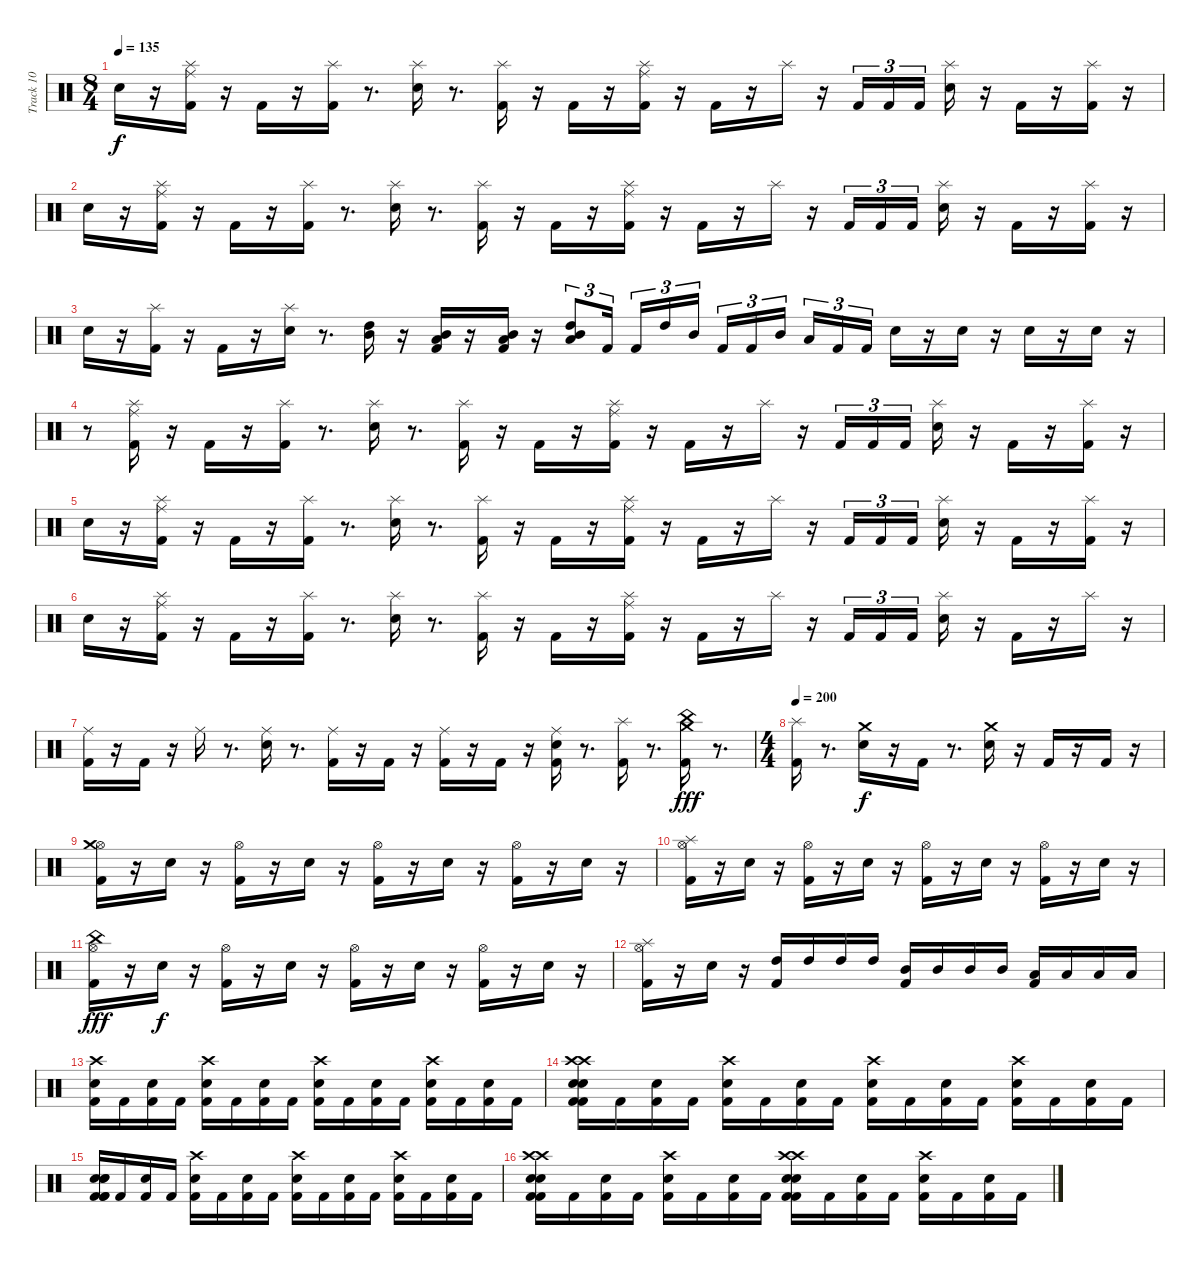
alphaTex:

\track ("Track 10" "Track 10") {instrument percussion}
\staff {score}
\articulation defaults
\ts (8 4)
\tempo 135
\clef neutral
\ks c "Snare (hit) 2".16{dy f}
r.16 ("Kick (hit) 2" "Splash (hit)" "Ride (middle)").16 r.16 "Kick (hit) 2".16 r.16 ("Kick (hit) 2" "Splash (hit)").16 r.8{d} ("Snare (hit) 2" "Splash (hit)").16 r.8{d} ("Kick (hit) 2" "Splash (hit)").16 r.16 "Kick (hit) 2".16 r.16 ("Kick (hit) 2" "Splash (hit)" "Ride (middle)").16 r.16 "Kick (hit) 2".16 r.16 "Splash (hit)".16 r.16 "Kick (hit) 2".16{tu (3 2)} "Kick (hit) 2".16{tu (3 2)} "Kick (hit) 2".16{tu (3 2) beam splitsecondary} ("Snare (hit) 2" "Splash (hit)").16 r.16 "Kick (hit) 2".16 r.16 ("Kick (hit) 2" "Splash (hit)").16 r.16 |
"Snare (hit) 2".16 r.16 ("Kick (hit) 2" "Splash (hit)" "Ride (middle)").16 r.16 "Kick (hit) 2".16 r.16 ("Kick (hit) 2" "Splash (hit)").16 r.8{d} ("Snare (hit) 2" "Splash (hit)").16 r.8{d} ("Kick (hit) 2" "Splash (hit)").16 r.16 "Kick (hit) 2".16 r.16 ("Kick (hit) 2" "Splash (hit)" "Ride (middle)").16 r.16 "Kick (hit) 2".16 r.16 "Splash (hit)".16 r.16 "Kick (hit) 2".16{tu (3 2)} "Kick (hit) 2".16{tu (3 2)} "Kick (hit) 2".16{tu (3 2) beam splitsecondary} ("Snare (hit) 2" "Splash (hit)").16 r.16 "Kick (hit) 2".16 r.16 ("Kick (hit) 2" "Splash (hit)").16 r.16 |
"Snare (hit) 2".16 r.16 ("Kick (hit) 2" "Splash (hit)").16 r.16 "Kick (hit) 2".16 r.16 ("Snare (hit) 2" "Splash (hit)").16 r.8{d} ("High Tom (hit)" "Mid Tom (hit)").16 r.16 ("Kick (hit) 2" "Low Floor Tom (hit)" "Mid Tom (hit)").16 r.16 ("Kick (hit) 2" "Low Floor Tom (hit)" "Mid Tom (hit)").16 r.16 ("High Tom (hit)" "Low Floor Tom (hit)" "Mid Tom (hit)").8{tu (3 2)} "Kick (hit) 2".16{tu (3 2) beam splitsecondary} "Kick (hit) 2".16{tu (3 2)} "High Tom (hit)".16{tu (3 2)} "Mid Tom (hit)".16{tu (3 2)} "Kick (hit) 2".16{tu (3 2)} "Kick (hit) 2".16{tu (3 2)} "Mid Tom (hit)".16{tu (3 2) beam splitsecondary} "Low Floor Tom (hit)".16{tu (3 2)} "Kick (hit) 2".16{tu (3 2)} "Kick (hit) 2".16{tu (3 2)} "Snare (hit) 2".16 r.16 "Snare (hit) 2".16 r.16 "Snare (hit) 2".16 r.16 "Snare (hit) 2".16 r.16 |
r.8 ("Kick (hit) 2" "Splash (hit)" "Ride (middle)").16 r.16 "Kick (hit) 2".16 r.16 ("Kick (hit) 2" "Splash (hit)").16 r.8{d} ("Snare (hit) 2" "Splash (hit)").16 r.8{d} ("Kick (hit) 2" "Splash (hit)").16 r.16 "Kick (hit) 2".16 r.16 ("Kick (hit) 2" "Splash (hit)" "Ride (middle)").16 r.16 "Kick (hit) 2".16 r.16 "Splash (hit)".16 r.16 "Kick (hit) 2".16{tu (3 2)} "Kick (hit) 2".16{tu (3 2)} "Kick (hit) 2".16{tu (3 2) beam splitsecondary} ("Snare (hit) 2" "Splash (hit)").16 r.16 "Kick (hit) 2".16 r.16 ("Kick (hit) 2" "Splash (hit)").16 r.16 |
"Snare (hit) 2".16 r.16 ("Kick (hit) 2" "Splash (hit)" "Ride (middle)").16 r.16 "Kick (hit) 2".16 r.16 ("Kick (hit) 2" "Splash (hit)").16 r.8{d} ("Snare (hit) 2" "Splash (hit)").16 r.8{d} ("Kick (hit) 2" "Splash (hit)").16 r.16 "Kick (hit) 2".16 r.16 ("Kick (hit) 2" "Splash (hit)" "Ride (middle)").16 r.16 "Kick (hit) 2".16 r.16 "Splash (hit)".16 r.16 "Kick (hit) 2".16{tu (3 2)} "Kick (hit) 2".16{tu (3 2)} "Kick (hit) 2".16{tu (3 2) beam splitsecondary} ("Snare (hit) 2" "Splash (hit)").16 r.16 "Kick (hit) 2".16 r.16 ("Kick (hit) 2" "Splash (hit)").16 r.16 |
"Snare (hit) 2".16 r.16 ("Kick (hit) 2" "Splash (hit)" "Ride (middle)").16 r.16 "Kick (hit) 2".16 r.16 ("Kick (hit) 2" "Splash (hit)").16 r.8{d} ("Snare (hit) 2" "Splash (hit)").16 r.8{d} ("Kick (hit) 2" "Splash (hit)").16 r.16 "Kick (hit) 2".16 r.16 ("Kick (hit) 2" "Splash (hit)" "Ride (middle)").16 r.16 "Kick (hit) 2".16 r.16 "Splash (hit)".16 r.16 "Kick (hit) 2".16{tu (3 2)} "Kick (hit) 2".16{tu (3 2)} "Kick (hit) 2".16{tu (3 2) beam splitsecondary} ("Snare (hit) 2" "Splash (hit)").16 r.16 "Kick (hit) 2".16 r.16 "Splash (hit)".16 r.16 |
("Kick (hit) 2" "Ride (middle)").16 r.16 "Kick (hit) 2".16 r.16 "Ride (middle)".16 r.8{d} ("Snare (hit) 2" "Ride (middle)").16 r.8{d} ("Kick (hit) 2" "Ride (middle)").16 r.16 "Kick (hit) 2".16 r.16 ("Kick (hit) 2" "Ride (middle)").16 r.16 "Kick (hit) 2".16 r.16 ("Kick (hit) 2" "Snare (hit) 2" "Ride (middle)").16 r.8{d} ("Kick (hit) 2" "Splash (hit)").16 r.8{d} ("China (hit)" "Kick (hit) 2" "Crash medium (hit)").16{dy fff} r.8{d} |
\ts (4 4)
\tempo 200
("Kick (hit) 2" "Splash (hit)").16 r.8{d} ("Snare (hit) 2" "Crash medium (hit)").16{dy f} r.16 "Kick (hit) 2".16 r.8{d} ("Snare (hit) 2" "Crash medium (hit)").16 r.16 "Kick (hit) 2".16 r.16 "Kick (hit) 2".16 r.16 |
("Kick (hit) 2" "Hi-Hat (open)" "Crash medium (hit)").16 r.16 "Snare (hit) 2".16 r.16 ("Kick (hit) 2" "Hi-Hat (open)").16 r.16 "Snare (hit) 2".16 r.16 ("Kick (hit) 2" "Hi-Hat (open)").16 r.16 "Snare (hit) 2".16 r.16 ("Kick (hit) 2" "Hi-Hat (open)").16 r.16 "Snare (hit) 2".16 r.16 |
("Kick (hit) 2" "Splash (hit)" "Hi-Hat (open)").16 r.16 "Snare (hit) 2".16 r.16 ("Kick (hit) 2" "Hi-Hat (open)").16 r.16 "Snare (hit) 2".16 r.16 ("Kick (hit) 2" "Hi-Hat (open)").16 r.16 "Snare (hit) 2".16 r.16 ("Kick (hit) 2" "Hi-Hat (open)").16 r.16 "Snare (hit) 2".16 r.16 |
("China (hit)" "Kick (hit) 2" "Hi-Hat (open)").16{dy fff} r.16 "Snare (hit) 2".16{dy f} r.16 ("Kick (hit) 2" "Hi-Hat (open)").16 r.16 "Snare (hit) 2".16 r.16 ("Kick (hit) 2" "Hi-Hat (open)").16 r.16 "Snare (hit) 2".16 r.16 ("Kick (hit) 2" "Hi-Hat (open)").16 r.16 "Snare (hit) 2".16 r.16 |
("Kick (hit) 2" "Splash (hit)" "Hi-Hat (open)").16 r.16 "Snare (hit) 2".16 r.16 ("High Tom (hit)" "Kick (hit) 2").16 "High Tom (hit)".16 "High Tom (hit)".16 "High Tom (hit)".16 ("Kick (hit) 2" "Mid Tom (hit)").16 "Mid Tom (hit)".16 "Mid Tom (hit)".16 "Mid Tom (hit)".16 ("Kick (hit) 2" "Low Floor Tom (hit)").16 "Low Floor Tom (hit)".16 "Low Floor Tom (hit)".16 "Low Floor Tom (hit)".16 |
("Kick (hit) 2" "Snare (hit) 2" "Crash high (hit)").16 "Kick (hit) 2".16 ("Kick (hit) 2" "Snare (hit) 2").16 "Kick (hit) 2".16 ("Kick (hit) 2" "Snare (hit) 2" "Crash high (hit)").16 "Kick (hit) 2".16 ("Kick (hit) 2" "Snare (hit) 2").16 "Kick (hit) 2".16 ("Kick (hit) 2" "Snare (hit) 2" "Crash high (hit)").16 "Kick (hit) 2".16 ("Kick (hit) 2" "Snare (hit) 2").16 "Kick (hit) 2".16 ("Kick (hit) 2" "Snare (hit) 2" "Crash high (hit)").16 "Kick (hit) 2".16 ("Kick (hit) 2" "Snare (hit) 2").16 "Kick (hit) 2".16 |
("Kick (hit) 2" "Kick (hit) 2" "Snare (hit) 2" "Snare (hit) 2" "Crash high (hit)" "Crash high (hit)").16 "Kick (hit) 2".16 ("Kick (hit) 2" "Snare (hit) 2").16 "Kick (hit) 2".16 ("Kick (hit) 2" "Snare (hit) 2" "Crash high (hit)").16 "Kick (hit) 2".16 ("Kick (hit) 2" "Snare (hit) 2").16 "Kick (hit) 2".16 ("Kick (hit) 2" "Snare (hit) 2" "Crash high (hit)").16 "Kick (hit) 2".16 ("Kick (hit) 2" "Snare (hit) 2").16 "Kick (hit) 2".16 ("Kick (hit) 2" "Snare (hit) 2" "Crash high (hit)").16 "Kick (hit) 2".16 ("Kick (hit) 2" "Snare (hit) 2").16 "Kick (hit) 2".16 |
("Kick (hit) 2" "Kick (hit) 2" "Kick (hit) 2" "Snare (hit) 2" "Snare (hit) 2" "Snare (hit) 2").16 "Kick (hit) 2".16 ("Kick (hit) 2" "Snare (hit) 2").16 "Kick (hit) 2".16 ("Kick (hit) 2" "Snare (hit) 2" "Crash high (hit)").16 "Kick (hit) 2".16 ("Kick (hit) 2" "Snare (hit) 2").16 "Kick (hit) 2".16 ("Kick (hit) 2" "Snare (hit) 2" "Crash high (hit)").16 "Kick (hit) 2".16 ("Kick (hit) 2" "Snare (hit) 2").16 "Kick (hit) 2".16 ("Kick (hit) 2" "Snare (hit) 2" "Crash high (hit)").16 "Kick (hit) 2".16 ("Kick (hit) 2" "Snare (hit) 2").16 "Kick (hit) 2".16 |
("Kick (hit) 2" "Kick (hit) 2" "Snare (hit) 2" "Snare (hit) 2" "Crash high (hit)" "Crash high (hit)").16 "Kick (hit) 2".16 ("Kick (hit) 2" "Snare (hit) 2").16 "Kick (hit) 2".16 ("Kick (hit) 2" "Snare (hit) 2" "Crash high (hit)").16 "Kick (hit) 2".16 ("Kick (hit) 2" "Snare (hit) 2").16 "Kick (hit) 2".16 ("Kick (hit) 2" "Kick (hit) 2" "Snare (hit) 2" "Snare (hit) 2" "Crash high (hit)" "Crash high (hit)").16 "Kick (hit) 2".16 ("Kick (hit) 2" "Snare (hit) 2").16 "Kick (hit) 2".16 ("Kick (hit) 2" "Snare (hit) 2" "Crash high (hit)").16 "Kick (hit) 2".16 ("Kick (hit) 2" "Snare (hit) 2").16 "Kick (hit) 2".16
